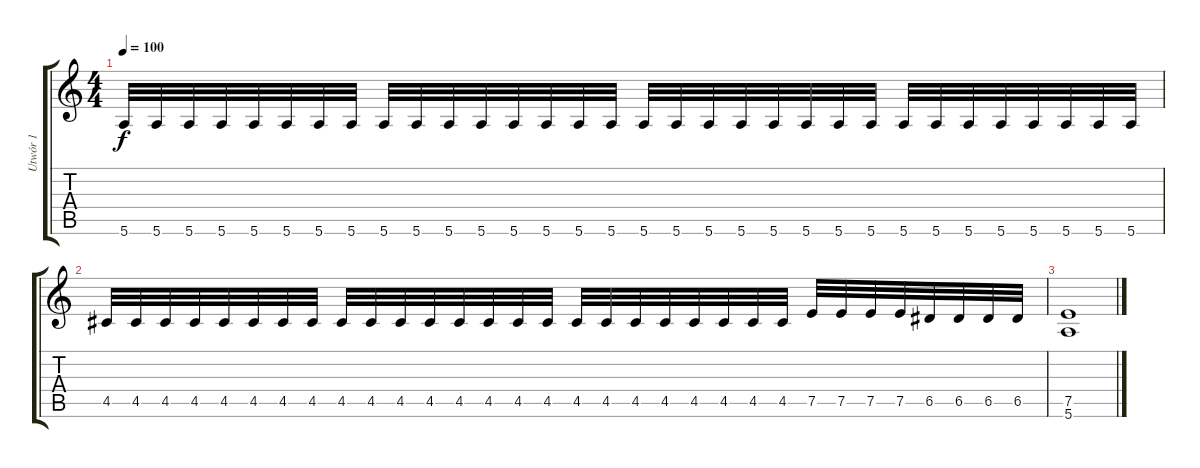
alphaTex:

\track ("Utwór 1" "Utwór 1") {instrument distortionguitar}
\staff {score tabs}
\tuning (E4 B3 G3 D3 A2 E2) {hide}
\ts (4 4)
\tempo 100
\clef g2
\ks c
5.6.32{dy f} 5.6.32 5.6.32 5.6.32 5.6.32 5.6.32 5.6.32 5.6.32 5.6.32 5.6.32 5.6.32 5.6.32 5.6.32 5.6.32 5.6.32 5.6.32 5.6.32 5.6.32 5.6.32 5.6.32 5.6.32 5.6.32 5.6.32 5.6.32 5.6.32 5.6.32 5.6.32 5.6.32 5.6.32 5.6.32 5.6.32 5.6.32 |
4.5.32 4.5.32 4.5.32 4.5.32 4.5.32 4.5.32 4.5.32 4.5.32 4.5.32 4.5.32 4.5.32 4.5.32 4.5.32 4.5.32 4.5.32 4.5.32 4.5.32 4.5.32 4.5.32 4.5.32 4.5.32 4.5.32 4.5.32 4.5.32 7.5.32 7.5.32 7.5.32 7.5.32 6.5.32 6.5.32 6.5.32 6.5.32 |
(7.5 5.6).1
